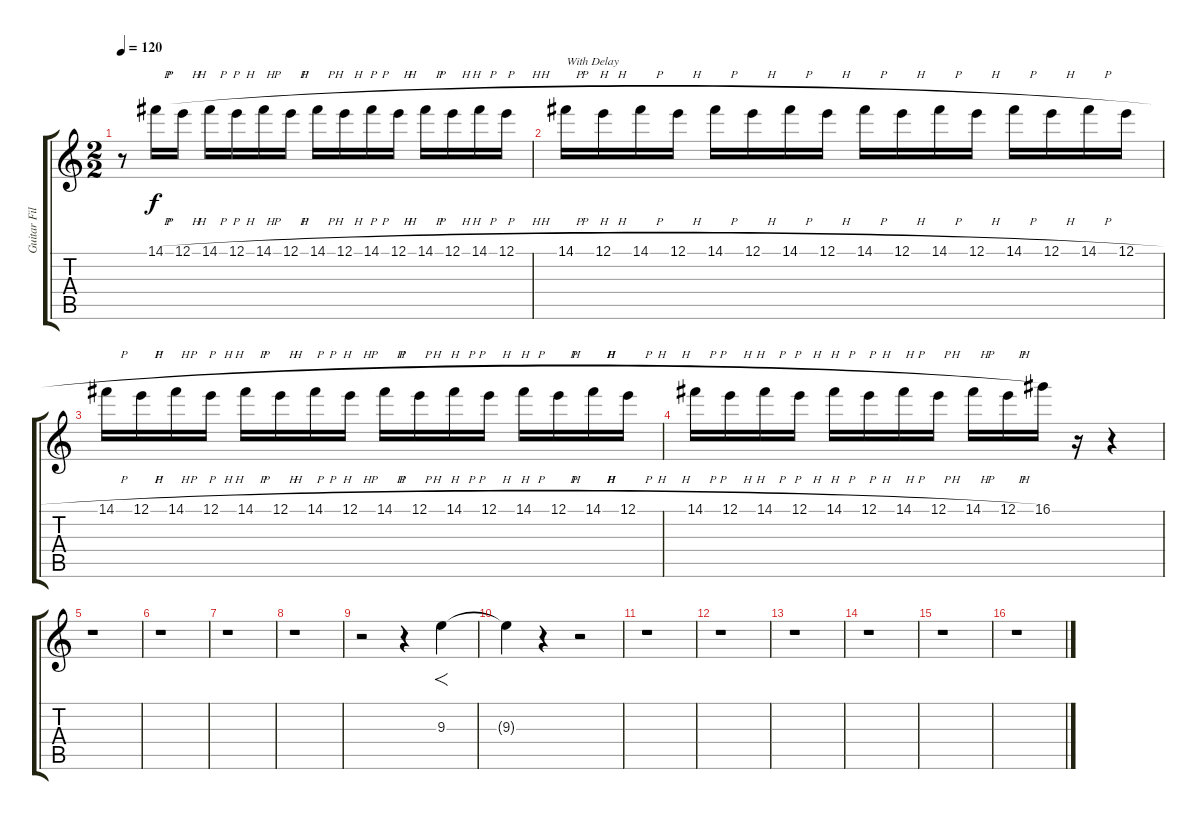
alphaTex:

\track ("Guitar Fills" "Guitar Fil") {instrument distortionguitar}
\staff {score tabs}
\tuning (E4 B3 G3 D3 A2 E2) {hide}
\ts (2 2)
\tempo 120
\clef g2
\ks c
r.8{dy f} 14.1{h}.16 12.1{h}.16 14.1{h}.16 12.1{h}.16 14.1{h}.16 12.1{h}.16 14.1{h}.16 12.1{h}.16 14.1{h}.16 12.1{h}.16 14.1{h}.16 12.1{h}.16 14.1{h}.16 12.1{h}.16 |
14.1{h}.16{txt "With Delay"} 12.1{h}.16 14.1{h}.16 12.1{h}.16 14.1{h}.16 12.1{h}.16 14.1{h}.16 12.1{h}.16 14.1{h}.16 12.1{h}.16 14.1{h}.16 12.1{h}.16 14.1{h}.16 12.1{h}.16 14.1{h}.16 12.1{h}.16 |
14.1{h}.16 12.1{h}.16 14.1{h}.16 12.1{h}.16 14.1{h}.16 12.1{h}.16 14.1{h}.16 12.1{h}.16 14.1{h}.16 12.1{h}.16 14.1{h}.16 12.1{h}.16 14.1{h}.16 12.1{h}.16 14.1{h}.16 12.1{h}.16 |
14.1{h}.16 12.1{h}.16 14.1{h}.16 12.1{h}.16 14.1{h}.16 12.1{h}.16 14.1{h}.16 12.1{h}.16 14.1{h}.16 12.1{h}.16 16.1.16 r.16 r.4 |
r.1 |
r.1 |
r.1 |
r.1 |
r.2 r.4 9.3.4{f} |
9.3{t}.4 r.4 r.2 |
r.1 |
r.1 |
r.1 |
r.1 |
r.1 |
r.1
